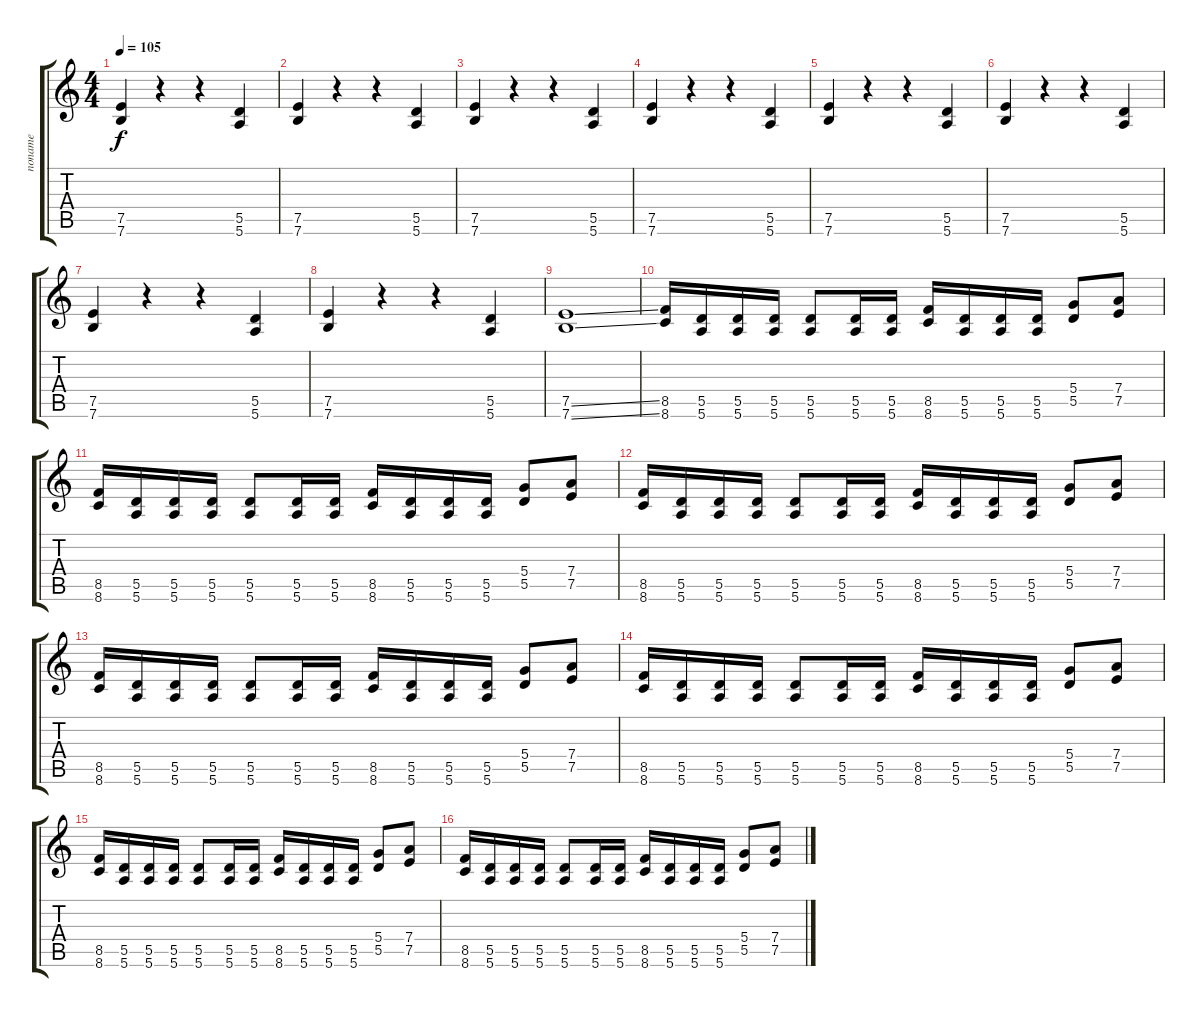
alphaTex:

\track ("noname" "noname") {instrument distortionguitar}
\staff {score tabs}
\tuning (E4 B3 G3 D3 A2 E2) {hide}
\ts (4 4)
\tempo 105
\clef g2
\ks c
(7.5 7.6).4{dy f} r.4 r.4 (5.5 5.6).4 |
(7.5 7.6).4 r.4 r.4 (5.5 5.6).4 |
(7.5 7.6).4 r.4 r.4 (5.5 5.6).4 |
(7.5 7.6).4 r.4 r.4 (5.5 5.6).4 |
(7.5 7.6).4 r.4 r.4 (5.5 5.6).4 |
(7.5 7.6).4 r.4 r.4 (5.5 5.6).4 |
(7.5 7.6).4 r.4 r.4 (5.5 5.6).4 |
(7.5 7.6).4 r.4 r.4 (5.5 5.6).4 |
(7.5{ss} 7.6{ss}).1 |
(8.5 8.6).16 (5.5 5.6).16 (5.5 5.6).16 (5.5 5.6).16 (5.5 5.6).8 (5.5 5.6).16 (5.5 5.6).16 (8.5 8.6).16 (5.5 5.6).16 (5.5 5.6).16 (5.5 5.6).16 (5.4 5.5).8 (7.4 7.5).8 |
(8.5 8.6).16 (5.5 5.6).16 (5.5 5.6).16 (5.5 5.6).16 (5.5 5.6).8 (5.5 5.6).16 (5.5 5.6).16 (8.5 8.6).16 (5.5 5.6).16 (5.5 5.6).16 (5.5 5.6).16 (5.4 5.5).8 (7.4 7.5).8 |
(8.5 8.6).16 (5.5 5.6).16 (5.5 5.6).16 (5.5 5.6).16 (5.5 5.6).8 (5.5 5.6).16 (5.5 5.6).16 (8.5 8.6).16 (5.5 5.6).16 (5.5 5.6).16 (5.5 5.6).16 (5.4 5.5).8 (7.4 7.5).8 |
(8.5 8.6).16 (5.5 5.6).16 (5.5 5.6).16 (5.5 5.6).16 (5.5 5.6).8 (5.5 5.6).16 (5.5 5.6).16 (8.5 8.6).16 (5.5 5.6).16 (5.5 5.6).16 (5.5 5.6).16 (5.4 5.5).8 (7.4 7.5).8 |
(8.5 8.6).16 (5.5 5.6).16 (5.5 5.6).16 (5.5 5.6).16 (5.5 5.6).8 (5.5 5.6).16 (5.5 5.6).16 (8.5 8.6).16 (5.5 5.6).16 (5.5 5.6).16 (5.5 5.6).16 (5.4 5.5).8 (7.4 7.5).8 |
(8.5 8.6).16 (5.5 5.6).16 (5.5 5.6).16 (5.5 5.6).16 (5.5 5.6).8 (5.5 5.6).16 (5.5 5.6).16 (8.5 8.6).16 (5.5 5.6).16 (5.5 5.6).16 (5.5 5.6).16 (5.4 5.5).8 (7.4 7.5).8 |
(8.5 8.6).16 (5.5 5.6).16 (5.5 5.6).16 (5.5 5.6).16 (5.5 5.6).8 (5.5 5.6).16 (5.5 5.6).16 (8.5 8.6).16 (5.5 5.6).16 (5.5 5.6).16 (5.5 5.6).16 (5.4 5.5).8 (7.4 7.5).8
